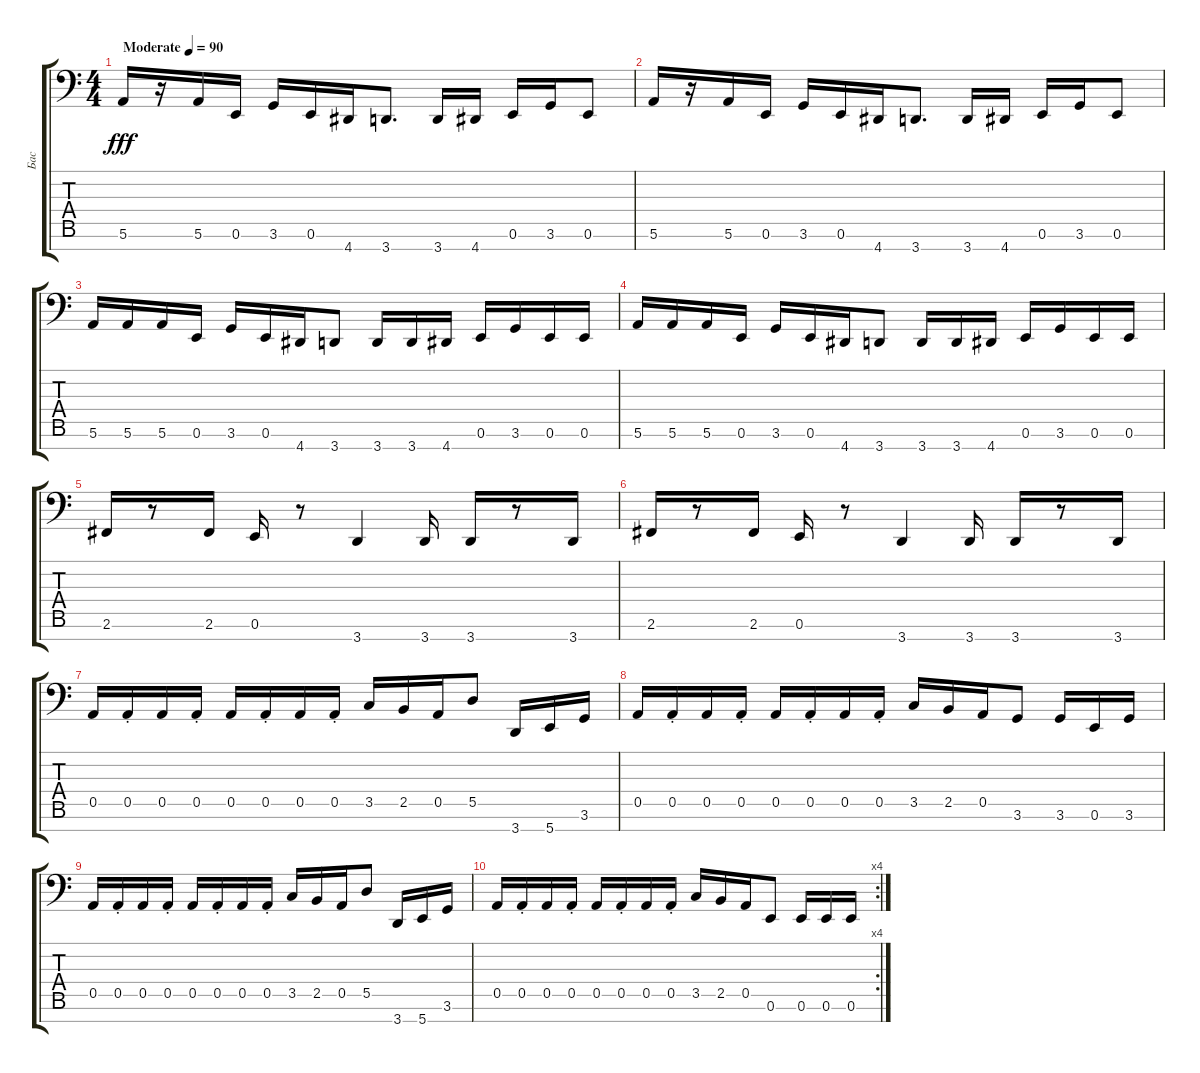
\track ("Бас" "Бас") {instrument electricbassfinger}
\staff {score tabs}
\tuning (E3 B2 G2 D2 A1 E1 B0) {hide}
\ts (4 4)
\tempo (90 "Moderate")
\clef f4
\ks c
5.6.16{dy fff instrument electricbassfinger} r.16 5.6.16 0.6.16 3.6.16 0.6.16 4.7.16 3.7.8{d} 3.7.16 4.7.16 0.6.16 3.6.16 0.6.8 |
5.6.16 r.16 5.6.16 0.6.16 3.6.16 0.6.16 4.7.16 3.7.8{d} 3.7.16 4.7.16 0.6.16 3.6.16 0.6.8 |
5.6.16 5.6.16 5.6.16 0.6.16 3.6.16 0.6.16 4.7.16 3.7.8 3.7.16 3.7.16 4.7.16 0.6.16 3.6.16 0.6.16 0.6.16 |
5.6.16 5.6.16 5.6.16 0.6.16 3.6.16 0.6.16 4.7.16 3.7.8 3.7.16 3.7.16 4.7.16 0.6.16 3.6.16 0.6.16 0.6.16 |
2.6.16 r.8 2.6.16 0.6.16 r.8 3.7.4 3.7.16 3.7.16 r.8 3.7.16 |
2.6.16 r.8 2.6.16 0.6.16 r.8 3.7.4 3.7.16 3.7.16 r.8 3.7.16 |
0.5.16 0.5{st}.16 0.5.16 0.5{st}.16 0.5.16 0.5{st}.16 0.5.16 0.5{st}.16 3.5.16 2.5.16 0.5.16 5.5.8 3.7.16 5.7.16 3.6.16 |
0.5.16 0.5{st}.16 0.5.16 0.5{st}.16 0.5.16 0.5{st}.16 0.5.16 0.5{st}.16 3.5.16 2.5.16 0.5.16 3.6.8 3.6.16 0.6.16 3.6.16 |
0.5.16 0.5{st}.16 0.5.16 0.5{st}.16 0.5.16 0.5{st}.16 0.5.16 0.5{st}.16 3.5.16 2.5.16 0.5.16 5.5.8 3.7.16 5.7.16 3.6.16 |
\rc 4
0.5.16 0.5{st}.16 0.5.16 0.5{st}.16 0.5.16 0.5{st}.16 0.5.16 0.5{st}.16 3.5.16 2.5.16 0.5.16 0.6.8 0.6.16 0.6.16 0.6.16
